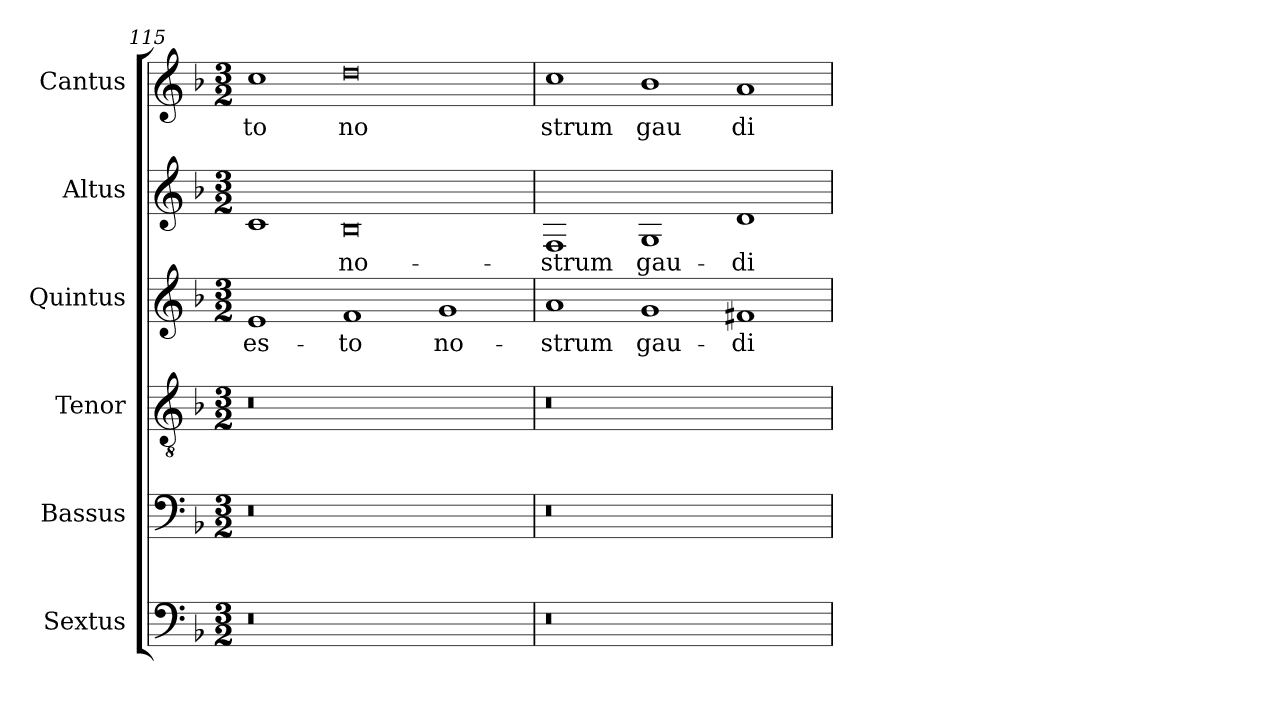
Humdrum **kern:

**kern	**kern	**kern	**kern	**text	**kern	**text	**kern	**text
*part6	*part5	*part4	*part3	*part3	*part2	*part2	*part1	*part1
*staff6	*staff5	*staff4	*staff3	*staff3	*staff2	*staff2	*staff1	*staff1
*I"Sextus	*I"Bassus	*I"Tenor	*I"Quintus	*	*I"Altus	*	*I"Cantus	*
*I'Sextus	*I'Bassus	*I'Tenor	*I'Quintus	*	*I'Altus	*	*I'Cantus	*
*clefF4	*clefF4	*clefGv2	*clefG2	*	*clefG2	*	*clefG2	*
*k[b-]	*k[b-]	*k[b-]	*k[b-]	*	*k[b-]	*	*k[b-]	*
*F:	*F:	*F:	*F:	*	*F:	*	*F:	*
*M3/2	*M3/2	*M3/2	*M3/2	*	*M3/2	*	*M3/2	*
=115	=115	=115	=115	=115	=115	=115	=115	=115
!	!	!	!	!LO:LY:b:cj	!	!	!	!LO:LY:b:cj
0.r	0.r	0.r	1e	es-	1c	.	1cc	to
!	!	!	!	!LO:LY:b:cj	!	!LO:LY:b:cj	!	!LO:LY:b:cj
.	.	.	1f	-to	0B-	no-	0dd	no
!	!	!	!	!LO:LY:b:cj	!	!	!	!
.	.	.	1g	no-	.	.	.	.
=116	=116	=116	=116	=116	=116	=116	=116	=116
!	!	!	!	!LO:LY:b:cj	!	!LO:LY:b:cj	!	!LO:LY:b:cj
0.r	0.r	0.r	1a	-strum	1F	-strum	1cc	strum
!	!	!	!	!LO:LY:b:cj	!	!LO:LY:b:cj	!	!LO:LY:b:cj
.	.	.	1g	gau-	1G	gau-	1b-	gau
!	!	!	!	!LO:LY:b:cj	!	!LO:LY:b:cj	!	!LO:LY:b:cj
.	.	.	1f#X	-di-	1d	-di-	1a	di
=	=	=	=	=	=	=	=	=
*-	*-	*-	*-	*-	*-	*-	*-	*-
